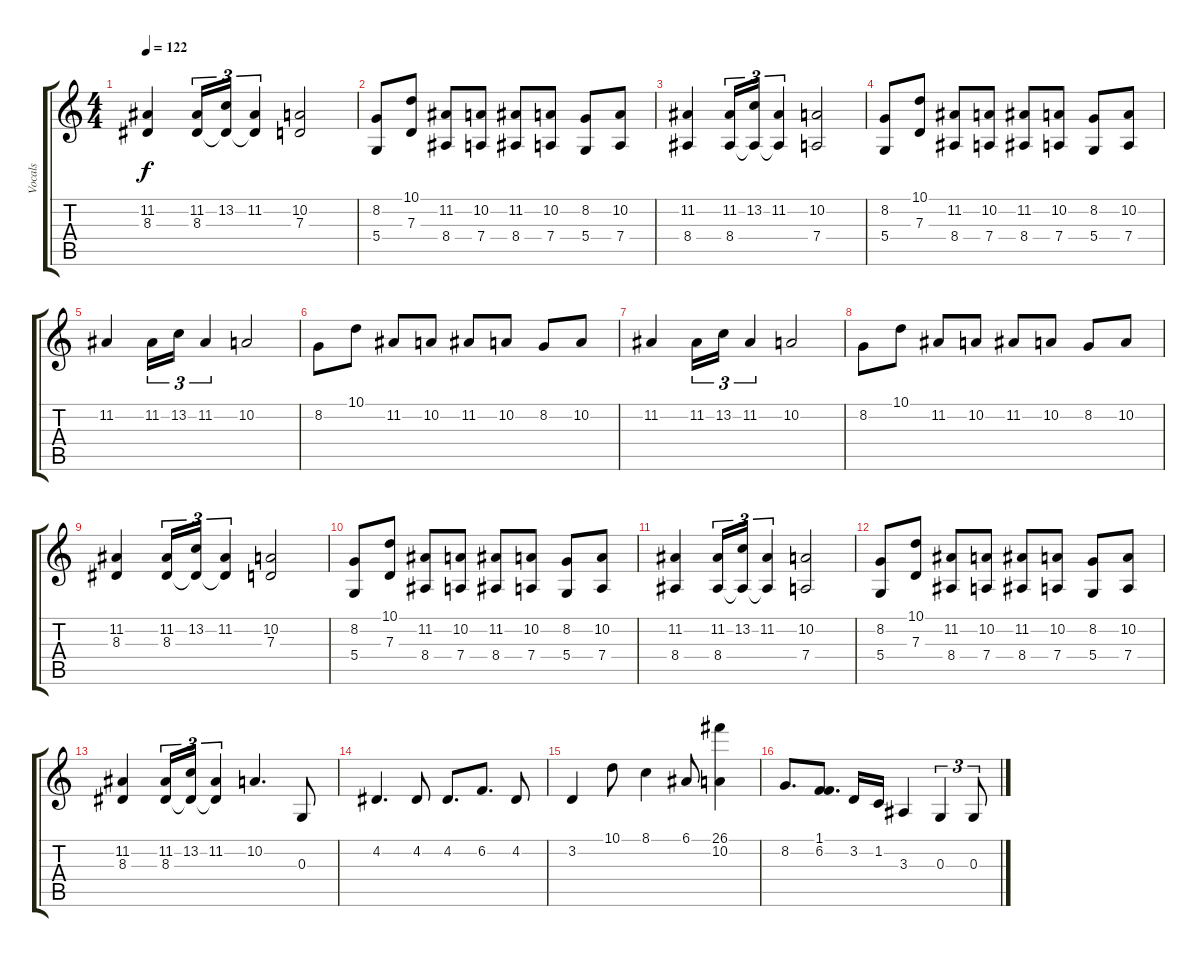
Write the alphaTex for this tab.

\track ("Vocals" "Vocals") {instrument englishhorn}
\staff {score tabs}
\tuning (E4 B3 G3 D3 A2 D2) {hide}
\ts (4 4)
\tempo 122
\clef g2
\ks c
(11.2 8.3).4{dy f} (11.2 8.3).16{tu (3 2)} (13.2 8.3{t}).16{tu (3 2)} (11.2 8.3{t}).4{tu (3 2)} (10.2 7.3).2 |
(8.2 5.4).8 (10.1 7.3).8 (11.2 8.4).8 (10.2 7.4).8 (11.2 8.4).8 (10.2 7.4).8 (8.2 5.4).8 (10.2 7.4).8 |
(11.2 8.4).4 (11.2 8.4).16{tu (3 2)} (13.2 8.4{t}).16{tu (3 2)} (11.2 8.4{t}).4{tu (3 2)} (10.2 7.4).2 |
(8.2 5.4).8 (10.1 7.3).8 (11.2 8.4).8 (10.2 7.4).8 (11.2 8.4).8 (10.2 7.4).8 (8.2 5.4).8 (10.2 7.4).8 |
11.2.4 11.2.16{tu (3 2)} 13.2.16{tu (3 2)} 11.2.4{tu (3 2)} 10.2.2 |
8.2.8 10.1.8 11.2.8 10.2.8 11.2.8 10.2.8 8.2.8 10.2.8 |
11.2.4 11.2.16{tu (3 2)} 13.2.16{tu (3 2)} 11.2.4{tu (3 2)} 10.2.2 |
8.2.8 10.1.8 11.2.8 10.2.8 11.2.8 10.2.8 8.2.8 10.2.8 |
(11.2 8.3).4 (11.2 8.3).16{tu (3 2)} (13.2 8.3{t}).16{tu (3 2)} (11.2 8.3{t}).4{tu (3 2)} (10.2 7.3).2 |
(8.2 5.4).8 (10.1 7.3).8 (11.2 8.4).8 (10.2 7.4).8 (11.2 8.4).8 (10.2 7.4).8 (8.2 5.4).8 (10.2 7.4).8 |
(11.2 8.4).4 (11.2 8.4).16{tu (3 2)} (13.2 8.4{t}).16{tu (3 2)} (11.2 8.4{t}).4{tu (3 2)} (10.2 7.4).2 |
(8.2 5.4).8 (10.1 7.3).8 (11.2 8.4).8 (10.2 7.4).8 (11.2 8.4).8 (10.2 7.4).8 (8.2 5.4).8 (10.2 7.4).8 |
(11.2 8.3).4 (11.2 8.3).16{tu (3 2)} (13.2 8.3{t}).16{tu (3 2)} (11.2 8.3{t}).4{tu (3 2)} 10.2.4{d} 0.3.8 |
4.2.4{d} 4.2.8 4.2.8{d} 6.2.8{d} 4.2.8 |
3.2.4 10.1.8 8.1.4 6.1.8 (26.1 10.2).4 |
8.2.8{d} (1.1 6.2).8{d} 3.2.16 1.2.16 3.3.4 0.3.4{tu (3 2)} 0.3.8{tu (3 2)}
